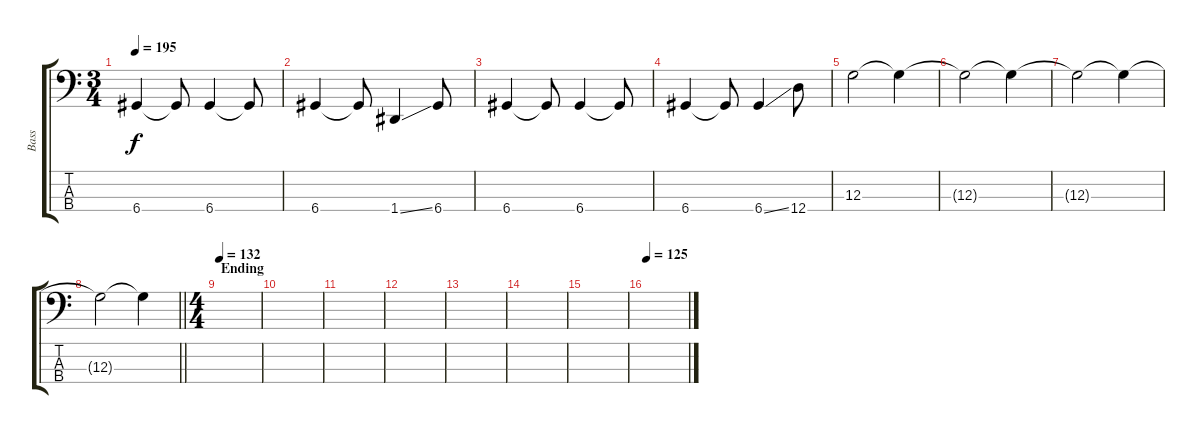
\track ("Bass" "Bass") {instrument electricbassfinger}
\staff {score tabs}
\tuning (F2 C2 G1 D1) {hide}
\ts (3 4)
\tempo 195
\clef f4
\ks c
6.4.4{dy f} 6.4{t}.8 6.4.4 6.4{t}.8 |
6.4.4 6.4{t}.8 1.4{ss}.4 6.4.8 |
6.4.4 6.4{t}.8 6.4.4 6.4{t}.8 |
6.4.4 6.4{t}.8 6.4{ss}.4 12.4.8 |
12.3.2 12.3{t}.4 |
12.3{t}.2 12.3{t}.4 |
12.3{t}.2 12.3{t}.4 |
\barLineRight lightlight
12.3{t}.2 12.3{t}.4 |
\ts (4 4)
\section ("" "Ending")
\tempo 132
|
|
|
|
|
|
|
\tempo 125
